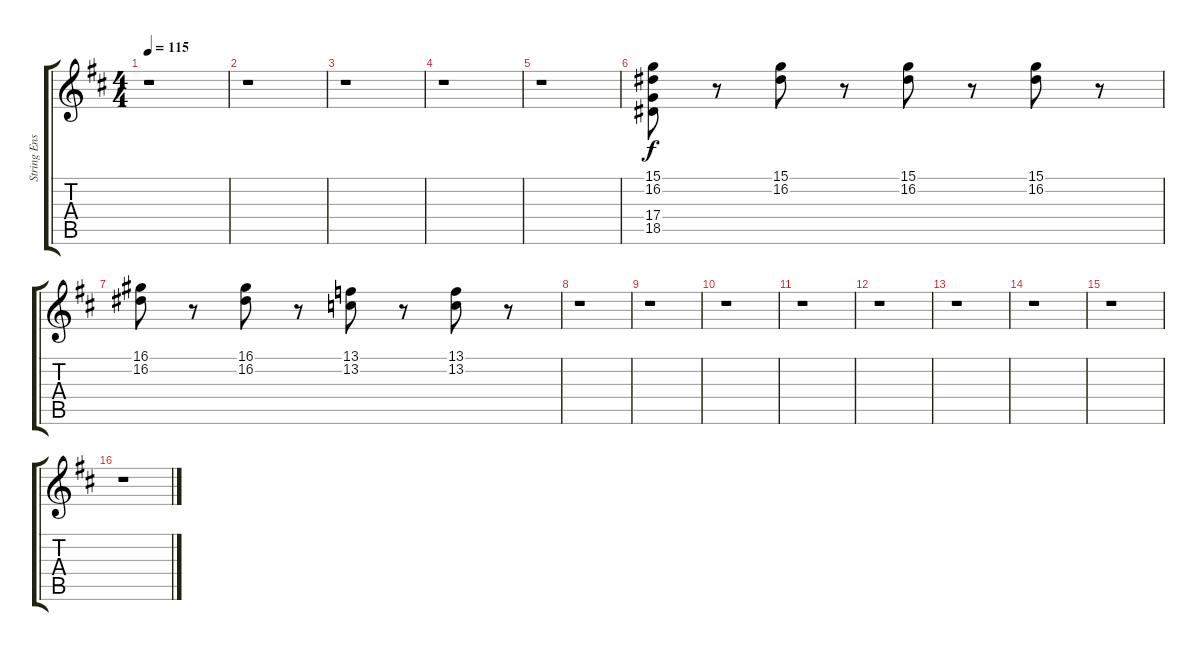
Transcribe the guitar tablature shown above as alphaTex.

\track ("String Ensemble 1" "String Ens") {instrument stringensemble1}
\staff {score tabs}
\tuning (E4 B3 G3 D3 A2 E2) {hide}
\ts (4 4)
\tempo 115
\clef g2
\ks bminor
r.1{dy f} |
r.1 |
r.1 |
r.1 |
r.1 |
(15.1 16.2 17.4 18.5).8 r.8 (15.1 16.2).8 r.8 (15.1 16.2).8 r.8 (15.1 16.2).8 r.8 |
(16.1 16.2).8 r.8 (16.1 16.2).8 r.8 (13.1 13.2).8 r.8 (13.1 13.2).8 r.8 |
r.1{instrument stringensemble2} |
r.1 |
r.1 |
r.1 |
r.1 |
r.1 |
r.1 |
r.1 |
r.1
